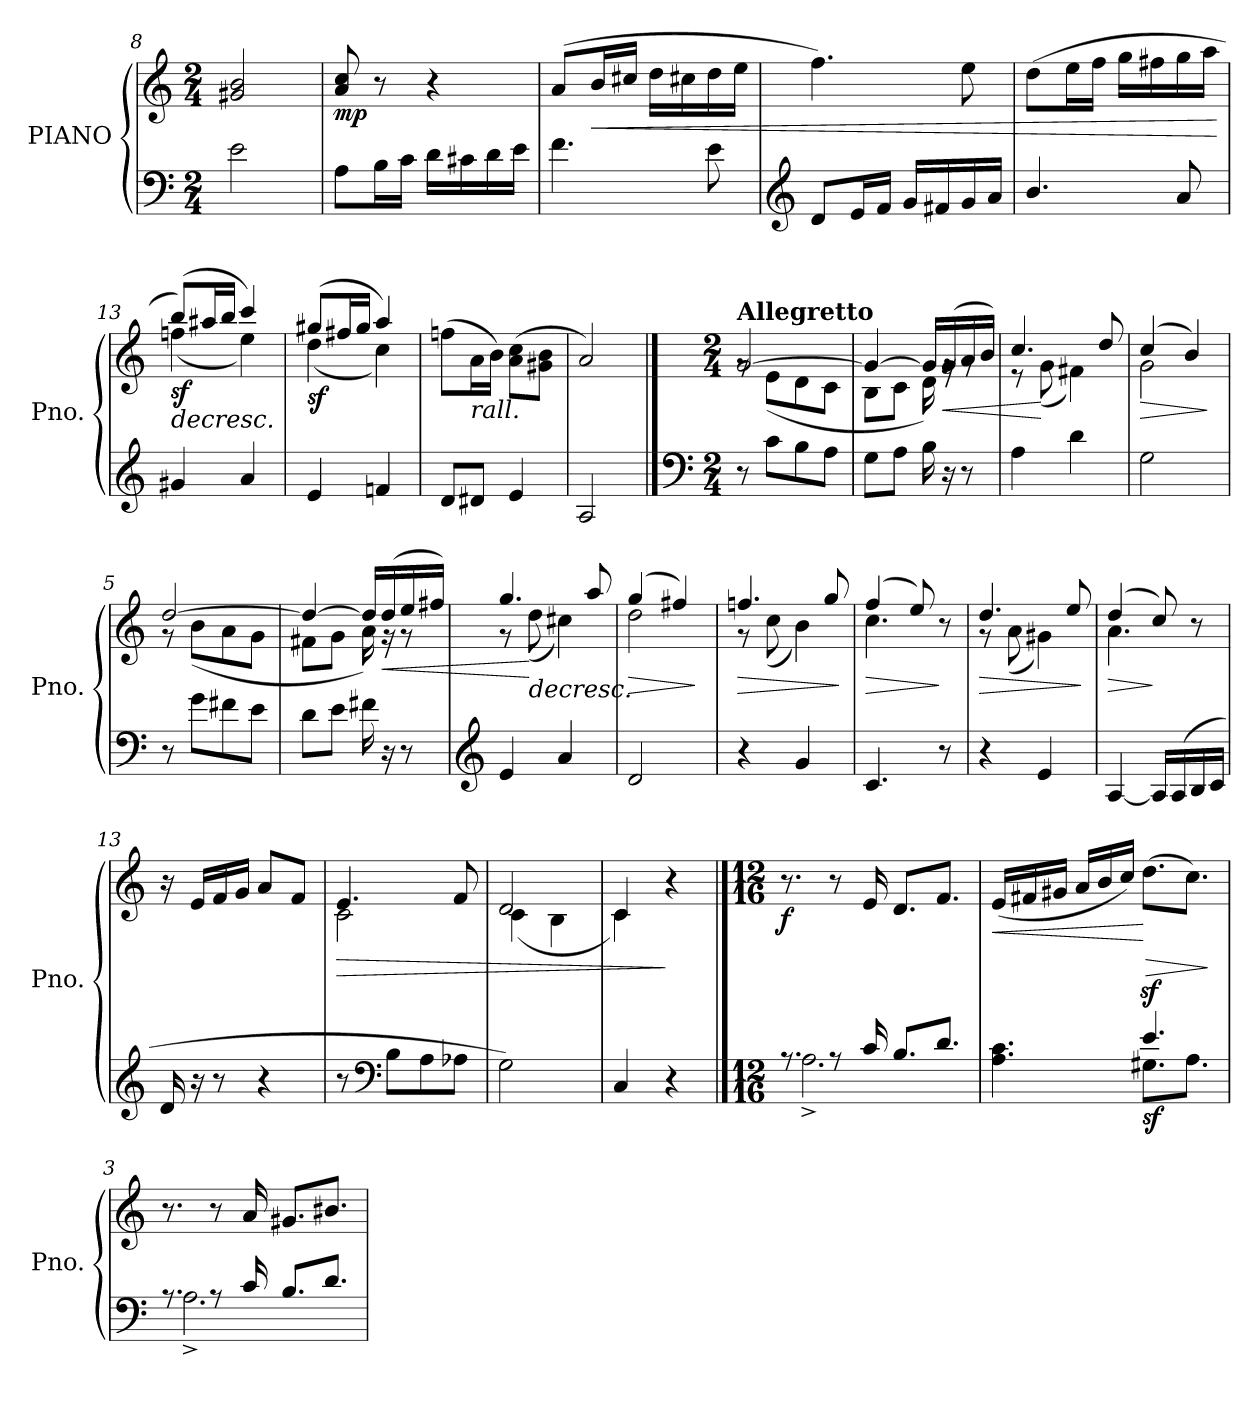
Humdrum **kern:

**kern	**kern	**dynam
*part1	*part1	*part1
*staff2	*staff1	*staff1/2
*I"PIANO	*	*
*I'Pno.	*	*
*clefF4	*clefG2	*
*k[]	*k[]	*
*M2/4	*M2/4	*
=8	=8	=8
2e\	2g#X/ 2b/	.
=9	=9	=9
!	!	!LO:DY:b
8A\L	8a/ 8cc/	mp
16B\L	8r	.
16c\JJ	.	.
16d\LL	4r	.
16c#X\	.	.
16d\	.	.
16e\JJ	.	.
=10	=10	=10
4.f\	(>8a/L	.
!	!	!LO:HP:b
.	16b/L	<
.	16cc#X/JJ	.
.	16dd\LL	.
.	16cc#X\	.
8e\	16dd\	.
.	16ee\JJ	.
!!LO:LB:g=z
=11	=11	=11
*clefG2	*	*
8d/L	4.ff\)	.
16e/L	.	.
16f/JJ	.	.
16g/LL	.	.
16f#X/	.	.
16g/	8ee\	.
16a/JJ	.	.
=12	=12	=12
4.b/	(>8dd\L	.
.	16ee\L	.
.	16ff\JJ	.
.	16gg\LL	.
.	16ff#X\	.
8a/	16gg\	.
.	16aa\JJ	.
.	.	[
=13	=13	=13
!	!	!LO:HP:b
*	*^	*
!	!	!	!LO:DY:n=1:b
4g#X/	(>8bb/L)	(<4ffn\	> sf
.	16aa#X/L	.	.
.	16bb/JJ	.	.
4a/	4ccc/)	4ee\)	.
=14	=14	=14	=14
!	!	!	!LO:DY:b
4e/	(>8gg#X/L	(<4dd\	sf
.	16ff#X/L	.	.
.	16gg#/JJ	.	.
4fn/	4aa/)	4cc\)	.
*	*v	*v	*
.	.	]
=15	=15	=15
8d/L	(>8ffn\L	.
!	!LO:TX:b:i:t=rall.	!
8d#X/J	16a\L	.
.	16b\JJ)	.
4e/	(>8a\ 8cc\L	.
.	8g#X\ 8b\J	.
=16	=16	=16
2A/	2a/)	.
!!LO:PB:g=z
==1	==1	==1
*clefF4	*	*
*M2/4	*M2/4	*
*	*^	*
!	!LO:TX:a:B:t=Allegretto	!	!
!	!	!	!LO:DY:b
!	!	!	!LO:DY:n=1:a
8r	[2g/	8rg	mf sf
8c\L	.	(<8e\L	.
8B\	.	8d\	.
8A\J	.	8c\J	.
=2	=2	=2	=2
8G\L	4g/_	8B\L	.
8A\J	.	8c\J	.
16B\	16g/LL]	16d\)	.
!	!	!	!LO:HP:b
16r	(>16g/	16rg	<
8r	16a/	8rg	.
.	16b/JJ)	.	.
=3	=3	=3	=3
4A\	4.cc/	8r	.
.	.	(<8g\	[
4d\	.	4f#X\)	.
.	8dd/	.	.
=4	=4	=4	=4
!	!	!	!LO:HP:b
2G\	(>4cc/	2g\	>
.	4b/)	.	.
*	*v	*v	*
.	.	]
=5	=5	=5
*	*^	*
!	!	!	!LO:DY:b
!	!	!	!LO:DY:n=1:a
8r	[2dd/	8r	f sf
8g\L	.	(<8b\L	.
8f#X\	.	8a\	.
8e\J	.	8g\J	.
!!LO:LB:g=z	!!
=6	=6	=6	=6
8d\L	4dd/_	8f#X\L	.
8e\J	.	8g\J	.
16f#X\	16dd/LL]	16a\)	.
!	!	!	!LO:HP:b
16r	(>16dd/	16r	<
8r	16ee/	8r	.
.	16ff#X/JJ)	.	.
=7	=7	=7	=7
*clefG2	*	*	*
4e/	4.gg/	8r	.
!	!	!	!LO:HP:n=1:b
.	.	(<8dd\	[ >
4a/	.	4cc#X\)	.
.	8aa/	.	.
=8	=8	=8	=8
!	!	!	!LO:HP:b
2d/	(>4gg/	2dd\	>
.	4ff#X/)	.	.
*	*v	*v	*
.	.	]
=9	=9	=9
!	!	!LO:HP:b
*	*^	*
4r	4.ffn/	8r	>
.	.	(<8cc\	.
4g/	.	4b\)	.
.	8gg/	.	.
*	*v	*v	*
.	.	]
=10	=10	=10
!	!	!LO:HP:b
*	*^	*
4.c/	(>4ff/	4.cc\	>
.	8ee/)	.	.
8r	8r	8ryy	]
=11	=11	=11	=11
!	!	!	!LO:HP:b
4r	4.dd/	8r	>
.	.	(<8a\	.
4e/	.	4g#X\)	.
.	8ee/	.	.
*	*v	*v	*
.	.	]
!!LO:LB:g=z
=12	=12	=12
!	!	!LO:HP:b
*	*^	*
[4A/	(>4dd/	4.a\	>
16A/LL]	8cc/)	.	]
(>16A/	.	.	.
16B/	8r	8ryy	.
16c/JJ	.	.	.
*	*v	*v	*
=13	=13	=13
16d/	16r	.
16r	16e/LL	.
8r	16f/	.
.	16g/JJ	.
4r	8a/L	.
.	8f/J	.
.	.	]
=14	=14	=14
!	!	!LO:HP:b
*	*^	*
8r	4.e/)	(<2c\	>
*clefF4	*	*	*
8B\L	.	.	.
8A\	.	.	.
8A-X\J	8f/	.	.
=15	=15	=15	=15
2G\)	2d/	(<4c\	.
.	.	4B\	.
=16	=16	=16	=16
4C/	4c/	4c\)	.
4r	4r	4ryy	]
*	*v	*v	*
!!LO:LB:g=z
==1	==1	==1
*M12/16	*M12/16	*
*^	*^	*
!	!	!LO:TX:a:B:t=Allegro ma non troppo	!	!
!	!	!LO:TX:b:i:t=marcato	!	!
!	!	!	!	!LO:DY:b
*	*	*v	*v	*
8.rA	2.A^\	8.r	f
8rA	.	8r	.
16c/	.	16e/	.
8.B/L	.	8.d/L	.
8.d/J	.	8.f/J	.
=2	=2	=2	=2
!	!	!	!LO:HP:b
4.A\ 4.c\	4.ryy	(<16e/LL	<
.	.	16f#X/	.
.	.	16g#X/JJ	.
.	.	16a/LL	.
.	.	16b/	.
.	.	16cc/JJ)	.
!	!	!	!LO:HP:n=1:b
!	!	!	!LO:DY:n=1:b=2
4.e/	8.G#X\L	(>8.ddz<\L	[ > sf
.	8.A\J	8.cc\J)	.
*v	*v	*	*
.	.	]
=3	=3	=3
*^	*	*
8.rA	2.A^\	8.r	.
8rA	.	8r	.
16c/	.	16a/	.
8.B/L	.	8.g#X/L	.
8.d/J	.	8.b#X/J	.
*v	*v	*	*
=	=	=
*-	*-	*-
